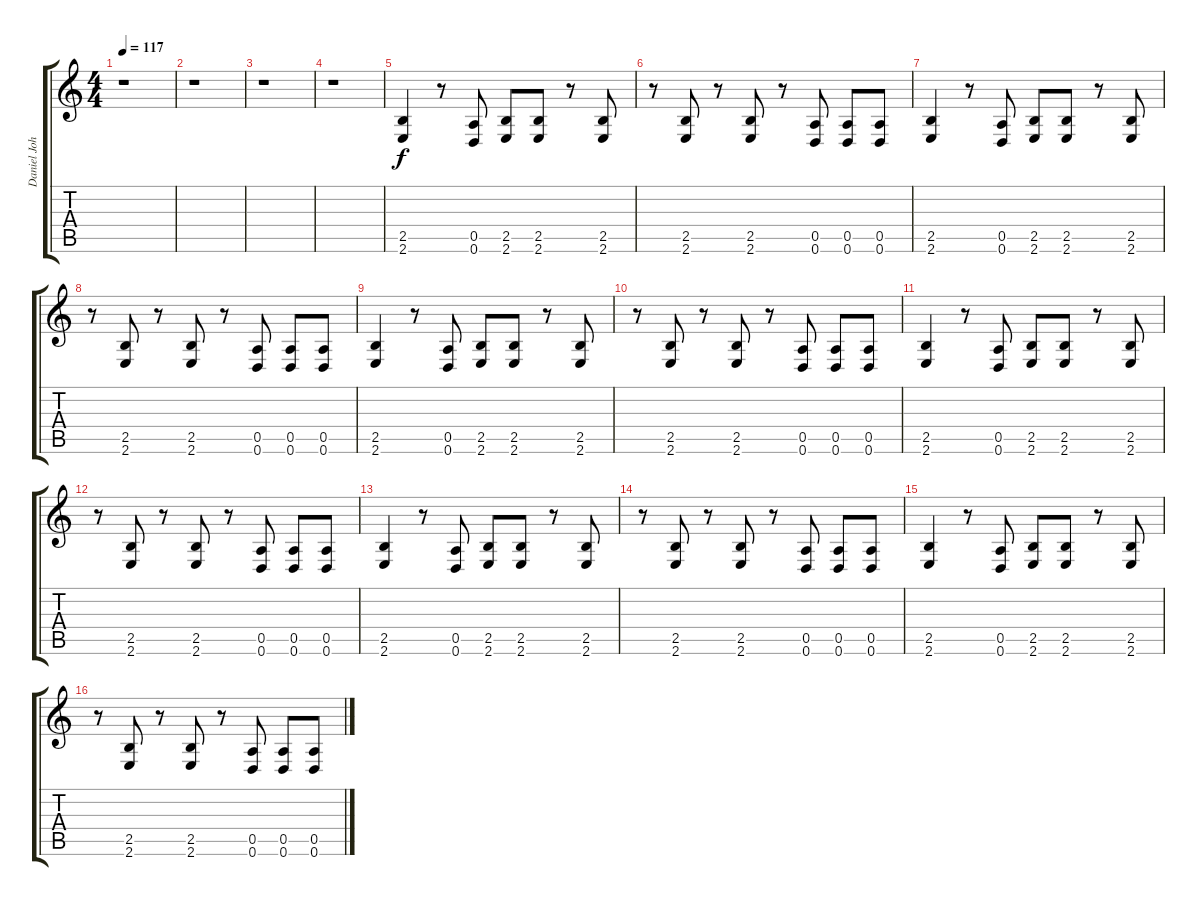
\track ("Daniel Johns 2" "Daniel Joh") {instrument distortionguitar}
\staff {score tabs}
\tuning (E4 B3 G3 D3 A2 D2) {hide}
\ts (4 4)
\tempo 117
\clef g2
\ks c
r.1{dy f instrument distortionguitar} |
r.1 |
r.1 |
r.1 |
(2.5 2.6).4 r.8 (0.5 0.6).8 (2.5 2.6).8 (2.5 2.6).8 r.8 (2.5 2.6).8 |
r.8 (2.5 2.6).8 r.8 (2.5 2.6).8 r.8 (0.5 0.6).8 (0.5 0.6).8 (0.5 0.6).8 |
(2.5 2.6).4 r.8 (0.5 0.6).8 (2.5 2.6).8 (2.5 2.6).8 r.8 (2.5 2.6).8 |
r.8 (2.5 2.6).8 r.8 (2.5 2.6).8 r.8 (0.5 0.6).8 (0.5 0.6).8 (0.5 0.6).8 |
(2.5 2.6).4 r.8 (0.5 0.6).8 (2.5 2.6).8 (2.5 2.6).8 r.8 (2.5 2.6).8 |
r.8 (2.5 2.6).8 r.8 (2.5 2.6).8 r.8 (0.5 0.6).8 (0.5 0.6).8 (0.5 0.6).8 |
(2.5 2.6).4 r.8 (0.5 0.6).8 (2.5 2.6).8 (2.5 2.6).8 r.8 (2.5 2.6).8 |
r.8 (2.5 2.6).8 r.8 (2.5 2.6).8 r.8 (0.5 0.6).8 (0.5 0.6).8 (0.5 0.6).8 |
(2.5 2.6).4 r.8 (0.5 0.6).8 (2.5 2.6).8 (2.5 2.6).8 r.8 (2.5 2.6).8 |
r.8 (2.5 2.6).8 r.8 (2.5 2.6).8 r.8 (0.5 0.6).8 (0.5 0.6).8 (0.5 0.6).8 |
(2.5 2.6).4 r.8 (0.5 0.6).8 (2.5 2.6).8 (2.5 2.6).8 r.8 (2.5 2.6).8 |
r.8 (2.5 2.6).8 r.8 (2.5 2.6).8 r.8 (0.5 0.6).8 (0.5 0.6).8 (0.5 0.6).8
